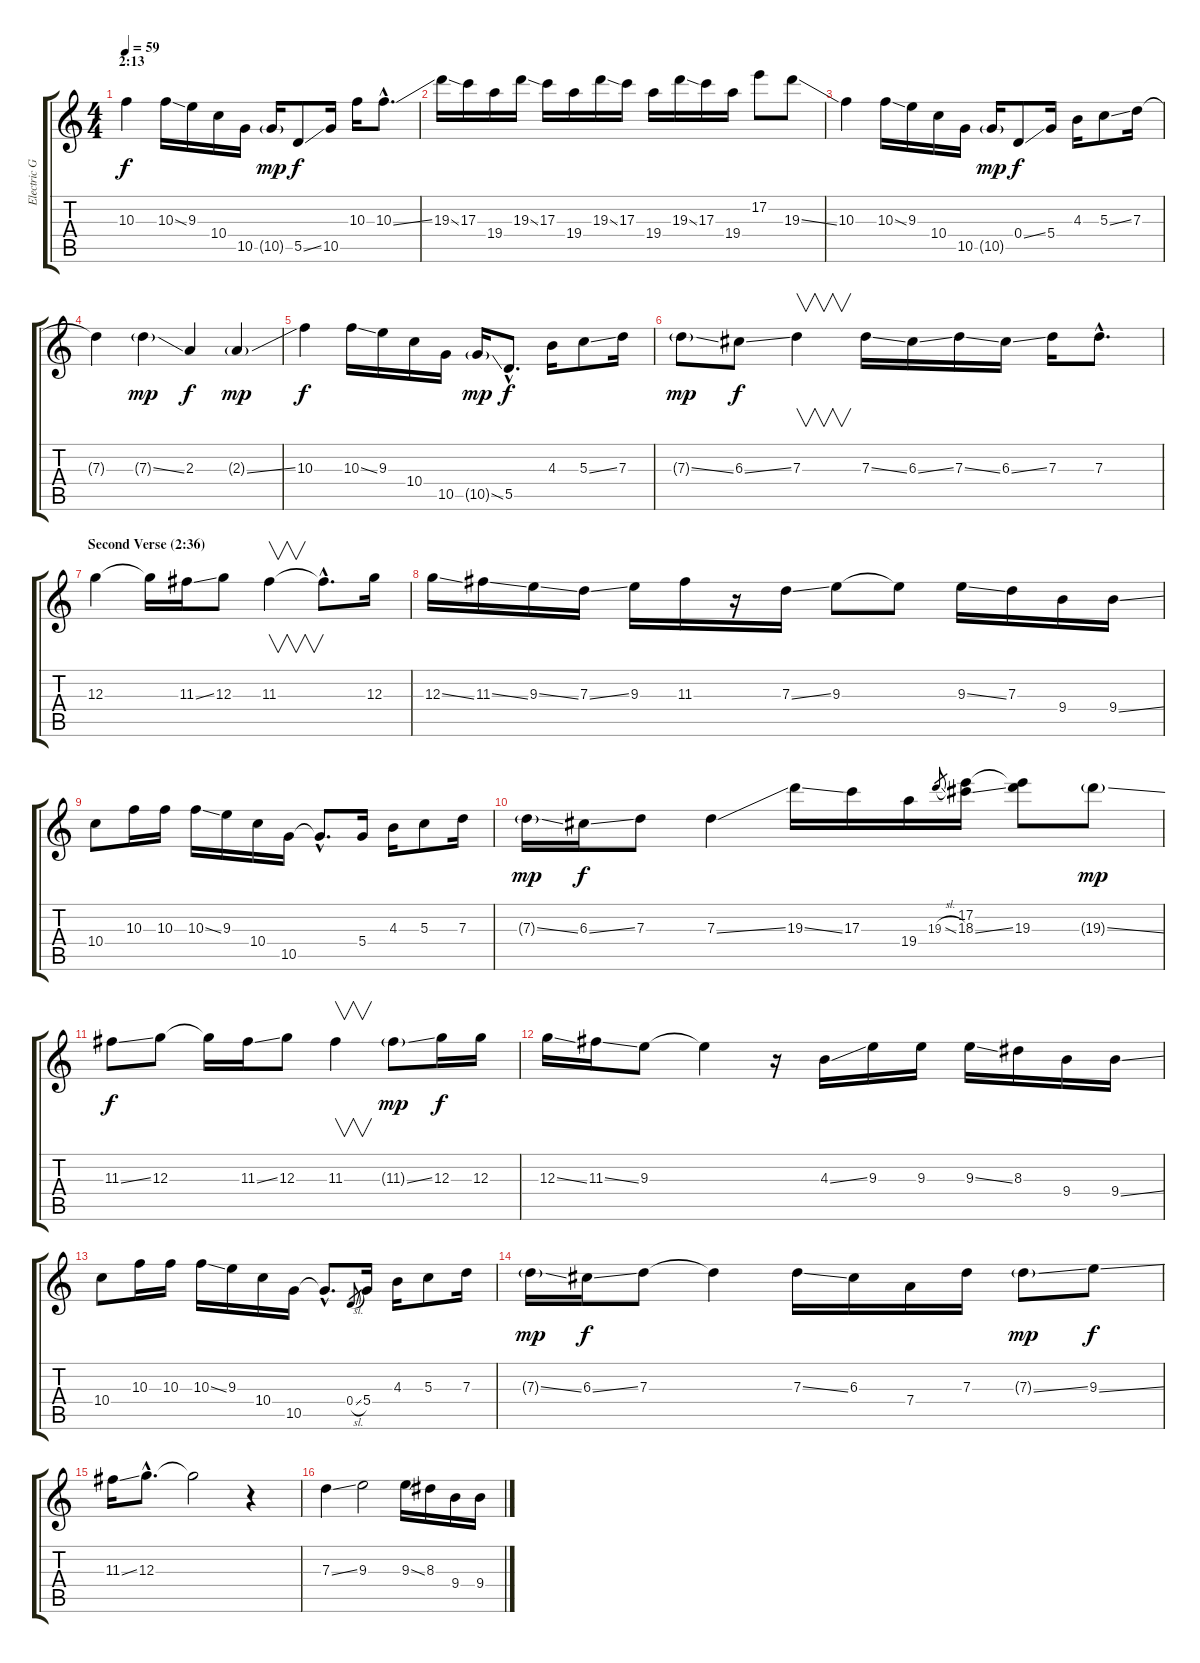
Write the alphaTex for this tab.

\track ("Electric Guitar 3" "Electric G") {instrument electricguitarclean}
\staff {score tabs}
\tuning (E4 B3 G3 D3 A2 E2) {hide}
\ts (4 4)
\section ("" "2:13")
\tempo 59
\clef g2
\ks c
10.3.4{dy f} 10.3{ss}.16 9.3.16 10.4.16 10.5.16 10.5{g}.16{dy mp} 5.5{ss}.8{dy f} 10.5.16 10.3.16 10.3{ss hac}.8{d} |
19.3{ss}.16 17.3.16 19.4.16 19.3{ss}.16 17.3.16 19.4.16 19.3{ss}.16 17.3.16 19.4.16 19.3{ss}.16 17.3.16 19.4.16 17.2.8 19.3{ss}.8 |
10.3.4 10.3{ss}.16 9.3.16 10.4.16 10.5.16 10.5{g}.16{dy mp} 0.4{ss}.8{dy f} 5.4.16 4.3.16 5.3{ss}.8 7.3.16 |
7.3{t}.4 7.3{ss g}.4{dy mp} 2.3.4{dy f} 2.3{ss g}.4{dy mp} |
10.3.4{dy f} 10.3{ss}.16 9.3.16 10.4.16 10.5.16 10.5{ss g}.16{dy mp} 5.5{hac}.8{d dy f} 4.3.16 5.3{ss}.8 7.3.16 |
7.3{ss g}.8{dy mp} 6.3{ss}.8{dy f} 7.3.4{v} 7.3{ss}.16 6.3{ss}.16 7.3{ss}.16 6.3{ss}.16 7.3.16 7.3{hac}.8{d} |
\section ("" "Second Verse (2:36)")
12.3.4 12.3{t}.16 11.3{ss}.16 12.3.8 11.3.4{v} 11.3{hac t}.8{d} 12.3.16 |
12.3{ss}.16 11.3{ss}.16 9.3{ss}.16 7.3{ss}.16 9.3.16 11.3.16 r.16 7.3{ss}.16 9.3.8 9.3{t}.8 9.3{ss}.16 7.3.16 9.4.16 9.4{ss}.16 |
10.4.8 10.3.16 10.3.16 10.3{ss}.16 9.3.16 10.4.16 10.5.16 10.5{hac t}.8{d} 5.4.16 4.3.16 5.3.8 7.3.16 |
7.3{ss g}.16{dy mp} 6.3{ss}.16{dy f} 7.3.8 7.3{ss}.4 19.3{ss}.16 17.3.16 19.4.16 19.3{sl}.8{gr} (17.2 18.3{ss}).16 (17.2{t} 19.3).8 19.3{ss g}.8{dy mp} |
11.3{ss}.8{dy f} 12.3.8 12.3{t}.16 11.3{ss}.16 12.3.8 11.3.4{v} 11.3{ss g}.8{dy mp} 12.3.16{dy f} 12.3.16 |
12.3{ss}.16 11.3{ss}.16 9.3.8 9.3{t}.4 r.16 4.3{ss}.16 9.3.16 9.3.16 9.3{ss}.16 8.3.16 9.4.16 9.4{ss}.16 |
10.4.8 10.3.16 10.3.16 10.3{ss}.16 9.3.16 10.4.16 10.5.16 10.5{hac t}.8{d} 0.4{sl}.8{gr} 5.4.16 4.3.16 5.3.8 7.3.16 |
7.3{ss g}.16{dy mp} 6.3{ss}.16{dy f} 7.3.8 7.3{t}.4 7.3{ss}.16 6.3.16 7.4.16 7.3.16 7.3{ss g}.8{dy mp} 9.3{ss}.8{dy f} |
11.3{ss}.16 12.3{hac}.8{d} 12.3{t}.2 r.4 |
7.3{ss}.4 9.3.2 9.3{ss}.16 8.3.16 9.4.16 9.4{ss}.16
